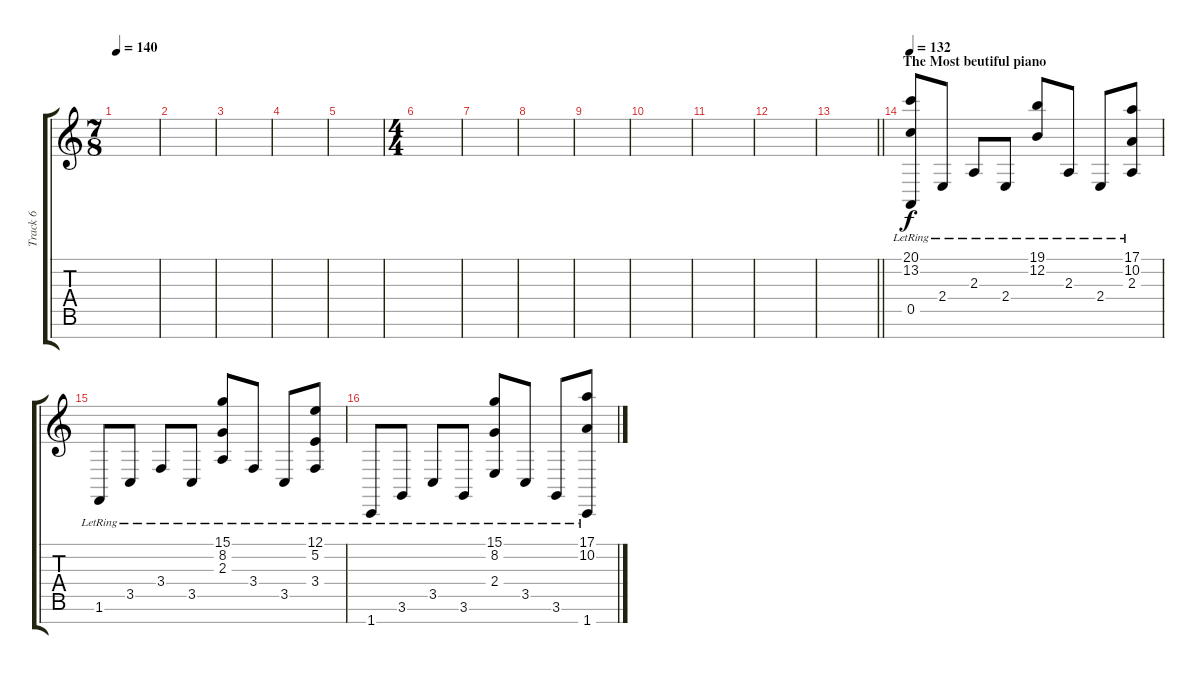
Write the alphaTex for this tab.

\track ("Track 6" "Track 6") {instrument acousticgrandpiano}
\staff {score tabs}
\tuning (E4 B3 G3 D3 A2 E2 B1) {hide}
\ts (7 8)
\tempo 140
\clef g2
\ks c
|
|
|
|
|
\ts (4 4)
|
|
|
|
|
|
|
\barLineRight lightlight
|
\section ("" "The Most beutiful piano")
\tempo 132
(20.1{lr} 13.2{lr} 0.5{lr}).8{instrument electricgrandpiano} 2.4{lr}.8 2.3{lr}.8 2.4{lr}.8 (19.1{lr} 12.2{lr}).8 2.3{lr}.8 2.4{lr}.8 (17.1{lr} 10.2{lr} 2.3{lr}).8 |
1.6{lr}.8 3.5{lr}.8 3.4{lr}.8 3.5{lr}.8 (15.1{lr} 8.2{lr} 2.3{lr}).8 3.4{lr}.8 3.5{lr}.8 (12.1{lr} 5.2{lr} 3.4{lr}).8 |
1.7{lr}.8 3.6{lr}.8 3.5{lr}.8 3.6{lr}.8 (15.1{lr} 8.2{lr} 2.4{lr}).8 3.5{lr}.8 3.6{lr}.8 (17.1{lr} 10.2{lr} 1.7{lr}).8
